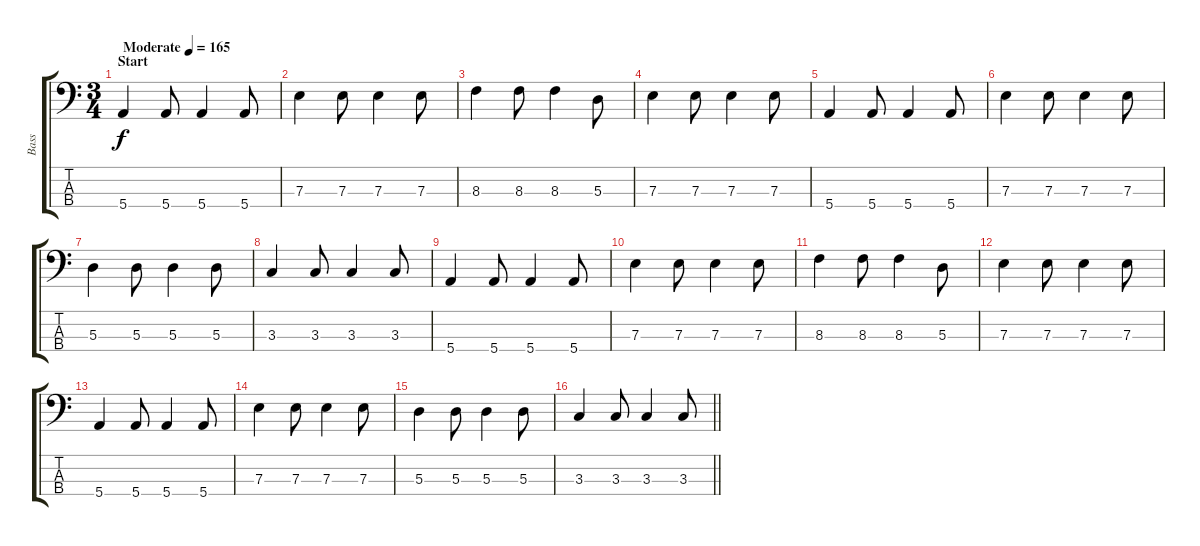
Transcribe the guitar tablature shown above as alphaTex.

\track ("Bass" "Bass") {instrument electricbassfinger}
\staff {score tabs}
\tuning (G2 D2 A1 E1) {hide}
\ts (3 4)
\section ("" "Start")
\tempo (165 "Moderate")
\clef f4
\ks c
5.4.4{dy f instrument electricbassfinger} 5.4.8 5.4.4 5.4.8 |
7.3.4 7.3.8 7.3.4 7.3.8 |
8.3.4 8.3.8 8.3.4 5.3.8 |
7.3.4 7.3.8 7.3.4 7.3.8 |
5.4.4 5.4.8 5.4.4 5.4.8 |
7.3.4 7.3.8 7.3.4 7.3.8 |
5.3.4 5.3.8 5.3.4 5.3.8 |
3.3.4 3.3.8 3.3.4 3.3.8 |
5.4.4 5.4.8 5.4.4 5.4.8 |
7.3.4 7.3.8 7.3.4 7.3.8 |
8.3.4 8.3.8 8.3.4 5.3.8 |
7.3.4 7.3.8 7.3.4 7.3.8 |
5.4.4 5.4.8 5.4.4 5.4.8 |
7.3.4 7.3.8 7.3.4 7.3.8 |
5.3.4 5.3.8 5.3.4 5.3.8 |
\barLineRight lightlight
3.3.4 3.3.8 3.3.4 3.3.8
